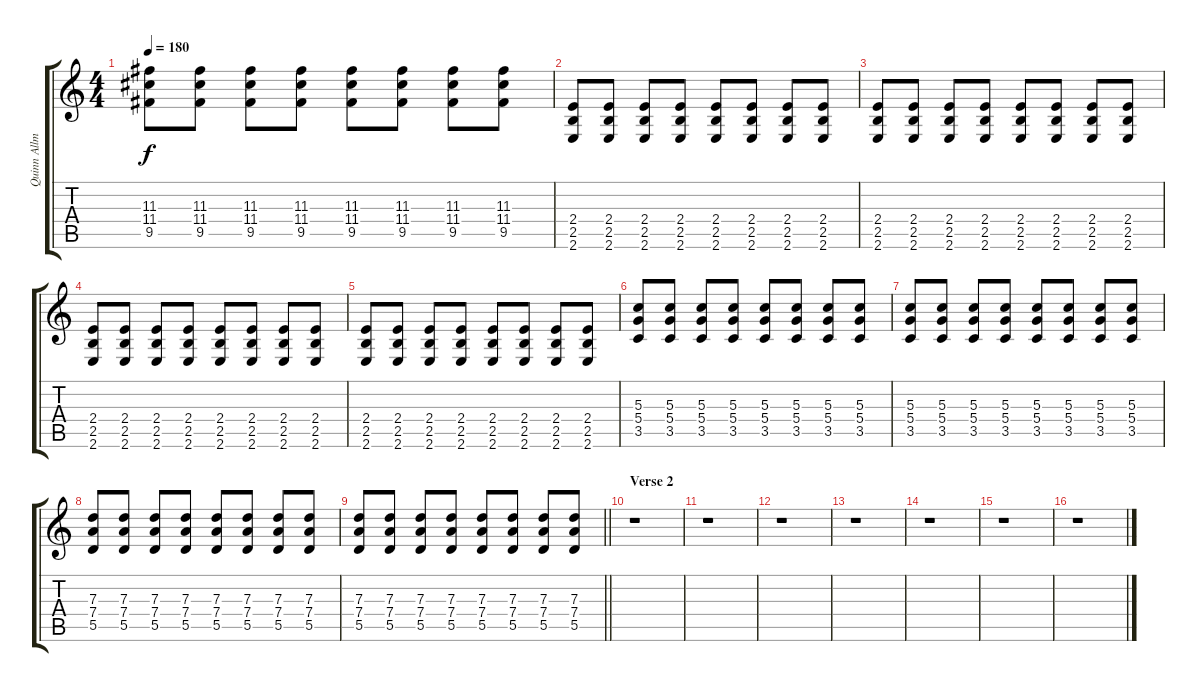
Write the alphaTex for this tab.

\track ("Quinn Allman II" "Quinn Allm") {instrument distortionguitar}
\staff {score tabs}
\tuning (E4 B3 G3 D3 A2 D2) {hide}
\ts (4 4)
\tempo 180
\clef g2
\ks c
(11.3 11.4 9.5).8{dy f} (11.3 11.4 9.5).8 (11.3 11.4 9.5).8 (11.3 11.4 9.5).8 (11.3 11.4 9.5).8 (11.3 11.4 9.5).8 (11.3 11.4 9.5).8 (11.3 11.4 9.5).8 |
(2.4 2.5 2.6).8 (2.4 2.5 2.6).8 (2.4 2.5 2.6).8 (2.4 2.5 2.6).8 (2.4 2.5 2.6).8 (2.4 2.5 2.6).8 (2.4 2.5 2.6).8 (2.4 2.5 2.6).8 |
(2.4 2.5 2.6).8 (2.4 2.5 2.6).8 (2.4 2.5 2.6).8 (2.4 2.5 2.6).8 (2.4 2.5 2.6).8 (2.4 2.5 2.6).8 (2.4 2.5 2.6).8 (2.4 2.5 2.6).8 |
(2.4 2.5 2.6).8 (2.4 2.5 2.6).8 (2.4 2.5 2.6).8 (2.4 2.5 2.6).8 (2.4 2.5 2.6).8 (2.4 2.5 2.6).8 (2.4 2.5 2.6).8 (2.4 2.5 2.6).8 |
(2.4 2.5 2.6).8 (2.4 2.5 2.6).8 (2.4 2.5 2.6).8 (2.4 2.5 2.6).8 (2.4 2.5 2.6).8 (2.4 2.5 2.6).8 (2.4 2.5 2.6).8 (2.4 2.5 2.6).8 |
(5.3 5.4 3.5).8 (5.3 5.4 3.5).8 (5.3 5.4 3.5).8 (5.3 5.4 3.5).8 (5.3 5.4 3.5).8 (5.3 5.4 3.5).8 (5.3 5.4 3.5).8 (5.3 5.4 3.5).8 |
(5.3 5.4 3.5).8 (5.3 5.4 3.5).8 (5.3 5.4 3.5).8 (5.3 5.4 3.5).8 (5.3 5.4 3.5).8 (5.3 5.4 3.5).8 (5.3 5.4 3.5).8 (5.3 5.4 3.5).8 |
(7.3 7.4 5.5).8 (7.3 7.4 5.5).8 (7.3 7.4 5.5).8 (7.3 7.4 5.5).8 (7.3 7.4 5.5).8 (7.3 7.4 5.5).8 (7.3 7.4 5.5).8 (7.3 7.4 5.5).8 |
\barLineRight lightlight
(7.3 7.4 5.5).8 (7.3 7.4 5.5).8 (7.3 7.4 5.5).8 (7.3 7.4 5.5).8 (7.3 7.4 5.5).8 (7.3 7.4 5.5).8 (7.3 7.4 5.5).8 (7.3 7.4 5.5).8 |
\section ("" "Verse 2")
r.1 |
r.1 |
r.1 |
r.1 |
r.1 |
r.1 |
r.1
